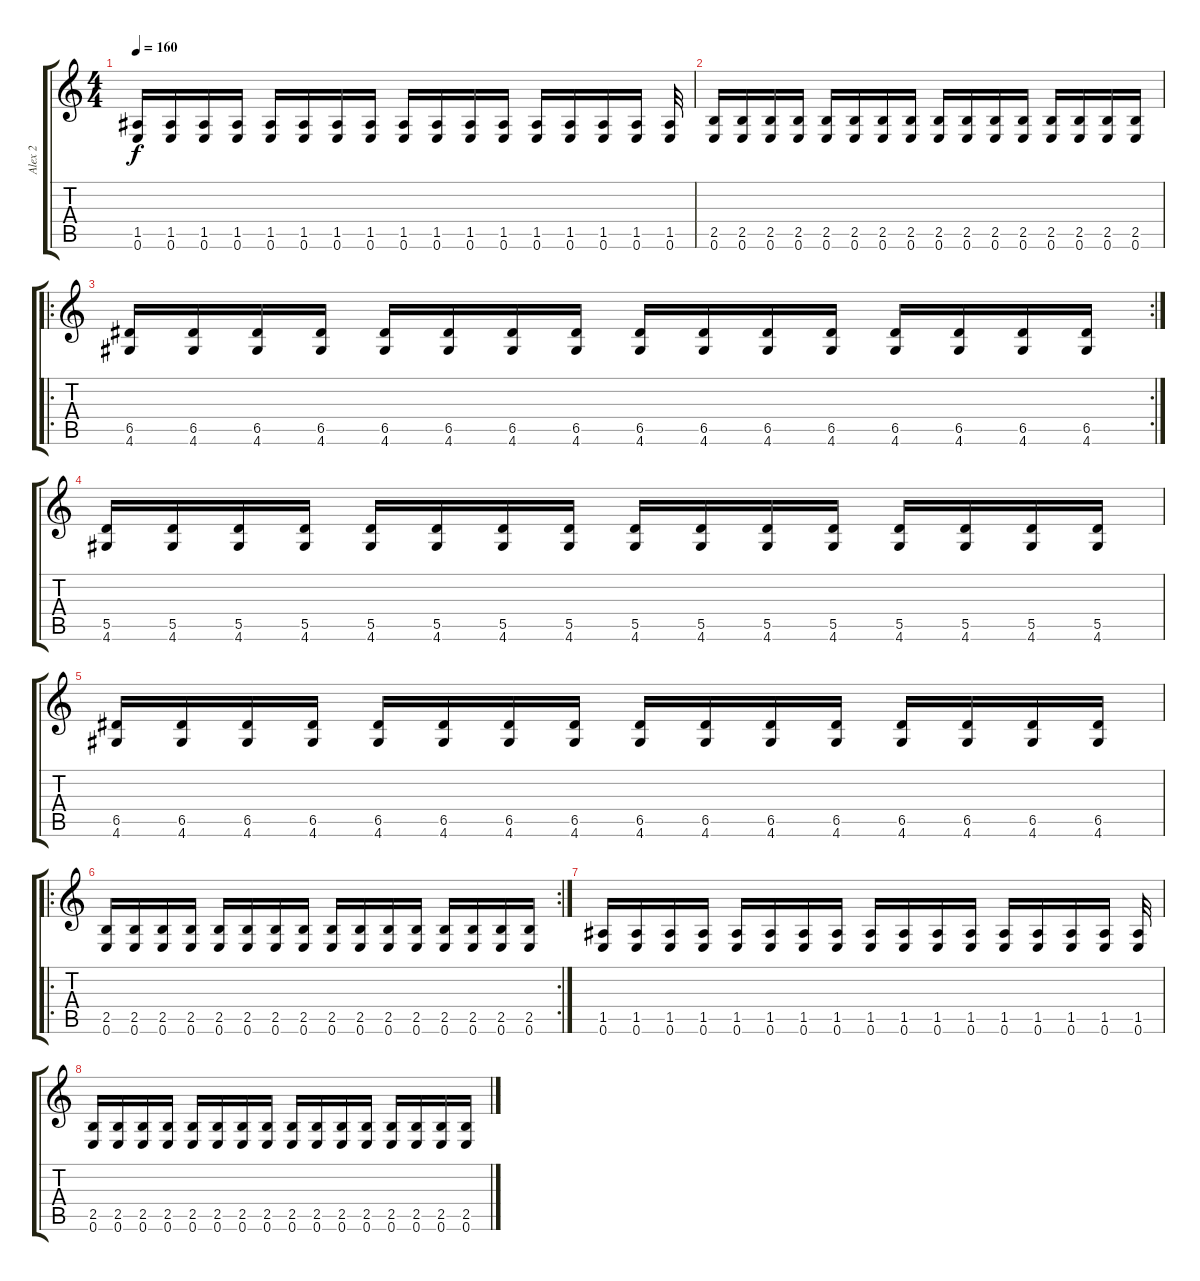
\track ("Alex 2" "Alex 2") {instrument overdrivenguitar}
\staff {score tabs}
\tuning (E4 B3 G3 D3 A2 E2) {hide}
\ts (4 4)
\tempo 160
\clef g2
\ks c
(1.5 0.6).16{dy f} (1.5 0.6).16 (1.5 0.6).16 (1.5 0.6).16 (1.5 0.6).16 (1.5 0.6).16 (1.5 0.6).16 (1.5 0.6).16 (1.5 0.6).16 (1.5 0.6).16 (1.5 0.6).16 (1.5 0.6).16 (1.5 0.6).16 (1.5 0.6).16 (1.5 0.6).16 (1.5 0.6).16 (1.5 0.6).32 |
(2.5 0.6).16 (2.5 0.6).16 (2.5 0.6).16 (2.5 0.6).16 (2.5 0.6).16 (2.5 0.6).16 (2.5 0.6).16 (2.5 0.6).16 (2.5 0.6).16 (2.5 0.6).16 (2.5 0.6).16 (2.5 0.6).16 (2.5 0.6).16 (2.5 0.6).16 (2.5 0.6).16 (2.5 0.6).16 |
\ro
\rc 2
(6.5 4.6).16 (6.5 4.6).16 (6.5 4.6).16 (6.5 4.6).16 (6.5 4.6).16 (6.5 4.6).16 (6.5 4.6).16 (6.5 4.6).16 (6.5 4.6).16 (6.5 4.6).16 (6.5 4.6).16 (6.5 4.6).16 (6.5 4.6).16 (6.5 4.6).16 (6.5 4.6).16 (6.5 4.6).16 |
(5.5 4.6).16 (5.5 4.6).16 (5.5 4.6).16 (5.5 4.6).16 (5.5 4.6).16 (5.5 4.6).16 (5.5 4.6).16 (5.5 4.6).16 (5.5 4.6).16 (5.5 4.6).16 (5.5 4.6).16 (5.5 4.6).16 (5.5 4.6).16 (5.5 4.6).16 (5.5 4.6).16 (5.5 4.6).16 |
(6.5 4.6).16 (6.5 4.6).16 (6.5 4.6).16 (6.5 4.6).16 (6.5 4.6).16 (6.5 4.6).16 (6.5 4.6).16 (6.5 4.6).16 (6.5 4.6).16 (6.5 4.6).16 (6.5 4.6).16 (6.5 4.6).16 (6.5 4.6).16 (6.5 4.6).16 (6.5 4.6).16 (6.5 4.6).16 |
\ro
\rc 2
(2.5 0.6).16 (2.5 0.6).16 (2.5 0.6).16 (2.5 0.6).16 (2.5 0.6).16 (2.5 0.6).16 (2.5 0.6).16 (2.5 0.6).16 (2.5 0.6).16 (2.5 0.6).16 (2.5 0.6).16 (2.5 0.6).16 (2.5 0.6).16 (2.5 0.6).16 (2.5 0.6).16 (2.5 0.6).16 |
(1.5 0.6).16 (1.5 0.6).16 (1.5 0.6).16 (1.5 0.6).16 (1.5 0.6).16 (1.5 0.6).16 (1.5 0.6).16 (1.5 0.6).16 (1.5 0.6).16 (1.5 0.6).16 (1.5 0.6).16 (1.5 0.6).16 (1.5 0.6).16 (1.5 0.6).16 (1.5 0.6).16 (1.5 0.6).16 (1.5 0.6).32 |
(2.5 0.6).16 (2.5 0.6).16 (2.5 0.6).16 (2.5 0.6).16 (2.5 0.6).16 (2.5 0.6).16 (2.5 0.6).16 (2.5 0.6).16 (2.5 0.6).16 (2.5 0.6).16 (2.5 0.6).16 (2.5 0.6).16 (2.5 0.6).16 (2.5 0.6).16 (2.5 0.6).16 (2.5 0.6).16
